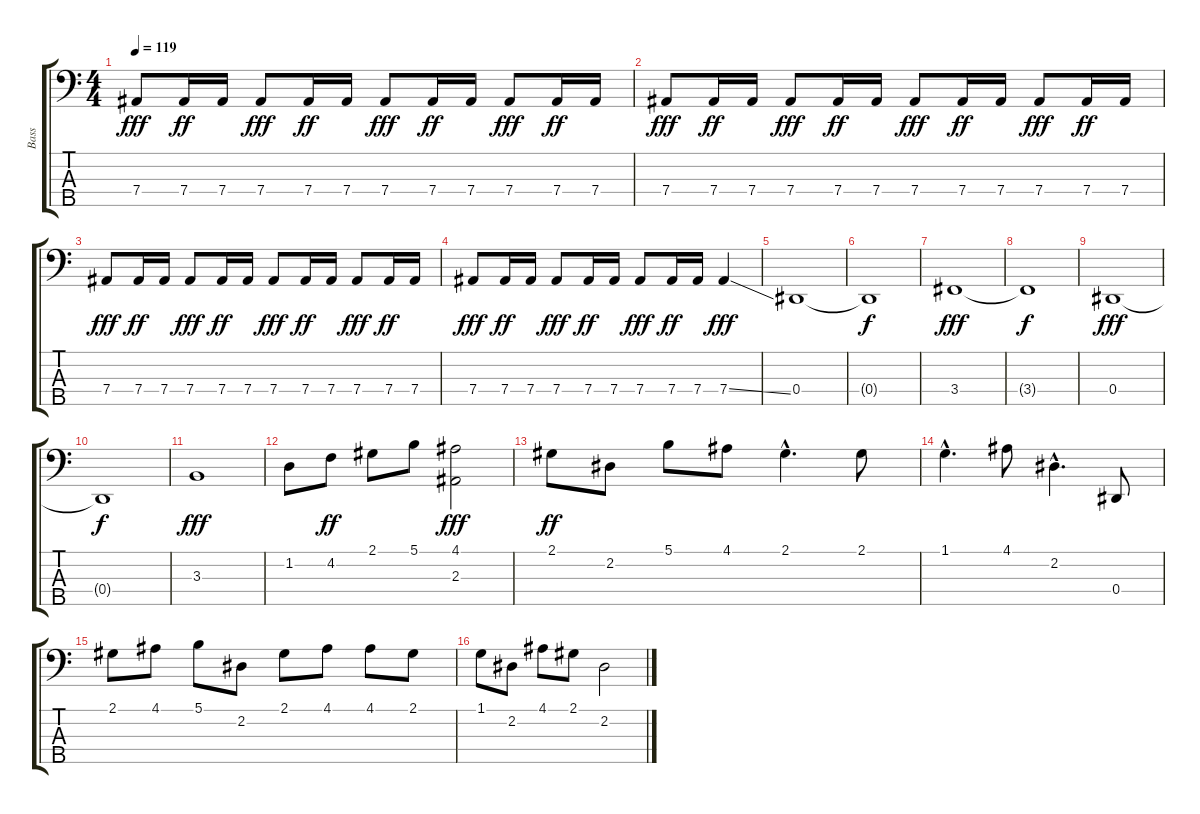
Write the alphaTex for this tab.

\track ("Bass" "Bass") {instrument electricbassfinger}
\staff {score tabs}
\tuning (Gb2 Db2 Ab1 Eb1 Bb0) {hide}
\ts (4 4)
\tempo 119
\clef f4
\ks c
7.4.8{dy fff} 7.4.16{dy ff} 7.4.16 7.4.8{dy fff} 7.4.16{dy ff} 7.4.16 7.4.8{dy fff} 7.4.16{dy ff} 7.4.16 7.4.8{dy fff} 7.4.16{dy ff} 7.4.16 |
7.4.8{dy fff} 7.4.16{dy ff} 7.4.16 7.4.8{dy fff} 7.4.16{dy ff} 7.4.16 7.4.8{dy fff} 7.4.16{dy ff} 7.4.16 7.4.8{dy fff} 7.4.16{dy ff} 7.4.16 |
7.4.8{dy fff} 7.4.16{dy ff} 7.4.16 7.4.8{dy fff} 7.4.16{dy ff} 7.4.16 7.4.8{dy fff} 7.4.16{dy ff} 7.4.16 7.4.8{dy fff} 7.4.16{dy ff} 7.4.16 |
7.4.8{dy fff} 7.4.16{dy ff} 7.4.16 7.4.8{dy fff} 7.4.16{dy ff} 7.4.16 7.4.8{dy fff} 7.4.16{dy ff} 7.4.16 7.4{ss}.4{dy fff} |
0.4.1 |
0.4{t}.1{dy f} |
3.4.1{dy fff} |
3.4{t}.1{dy f} |
0.4.1{dy fff} |
0.4{t}.1{dy f} |
3.3.1{dy fff} |
1.2.8 4.2.8{dy ff} 2.1.8 5.1.8 (4.1 2.3).2{dy fff} |
2.1.8{dy ff} 2.2.8 5.1.8 4.1.8 2.1{hac}.4{d} 2.1.8 |
1.1{hac}.4{d} 4.1.8 2.2{hac}.4{d} 0.4.8 |
2.1.8 4.1.8 5.1.8 2.2.8 2.1.8 4.1.8 4.1.8 2.1.8 |
1.1.8 2.2.8 4.1.8 2.1.8 2.2.2
